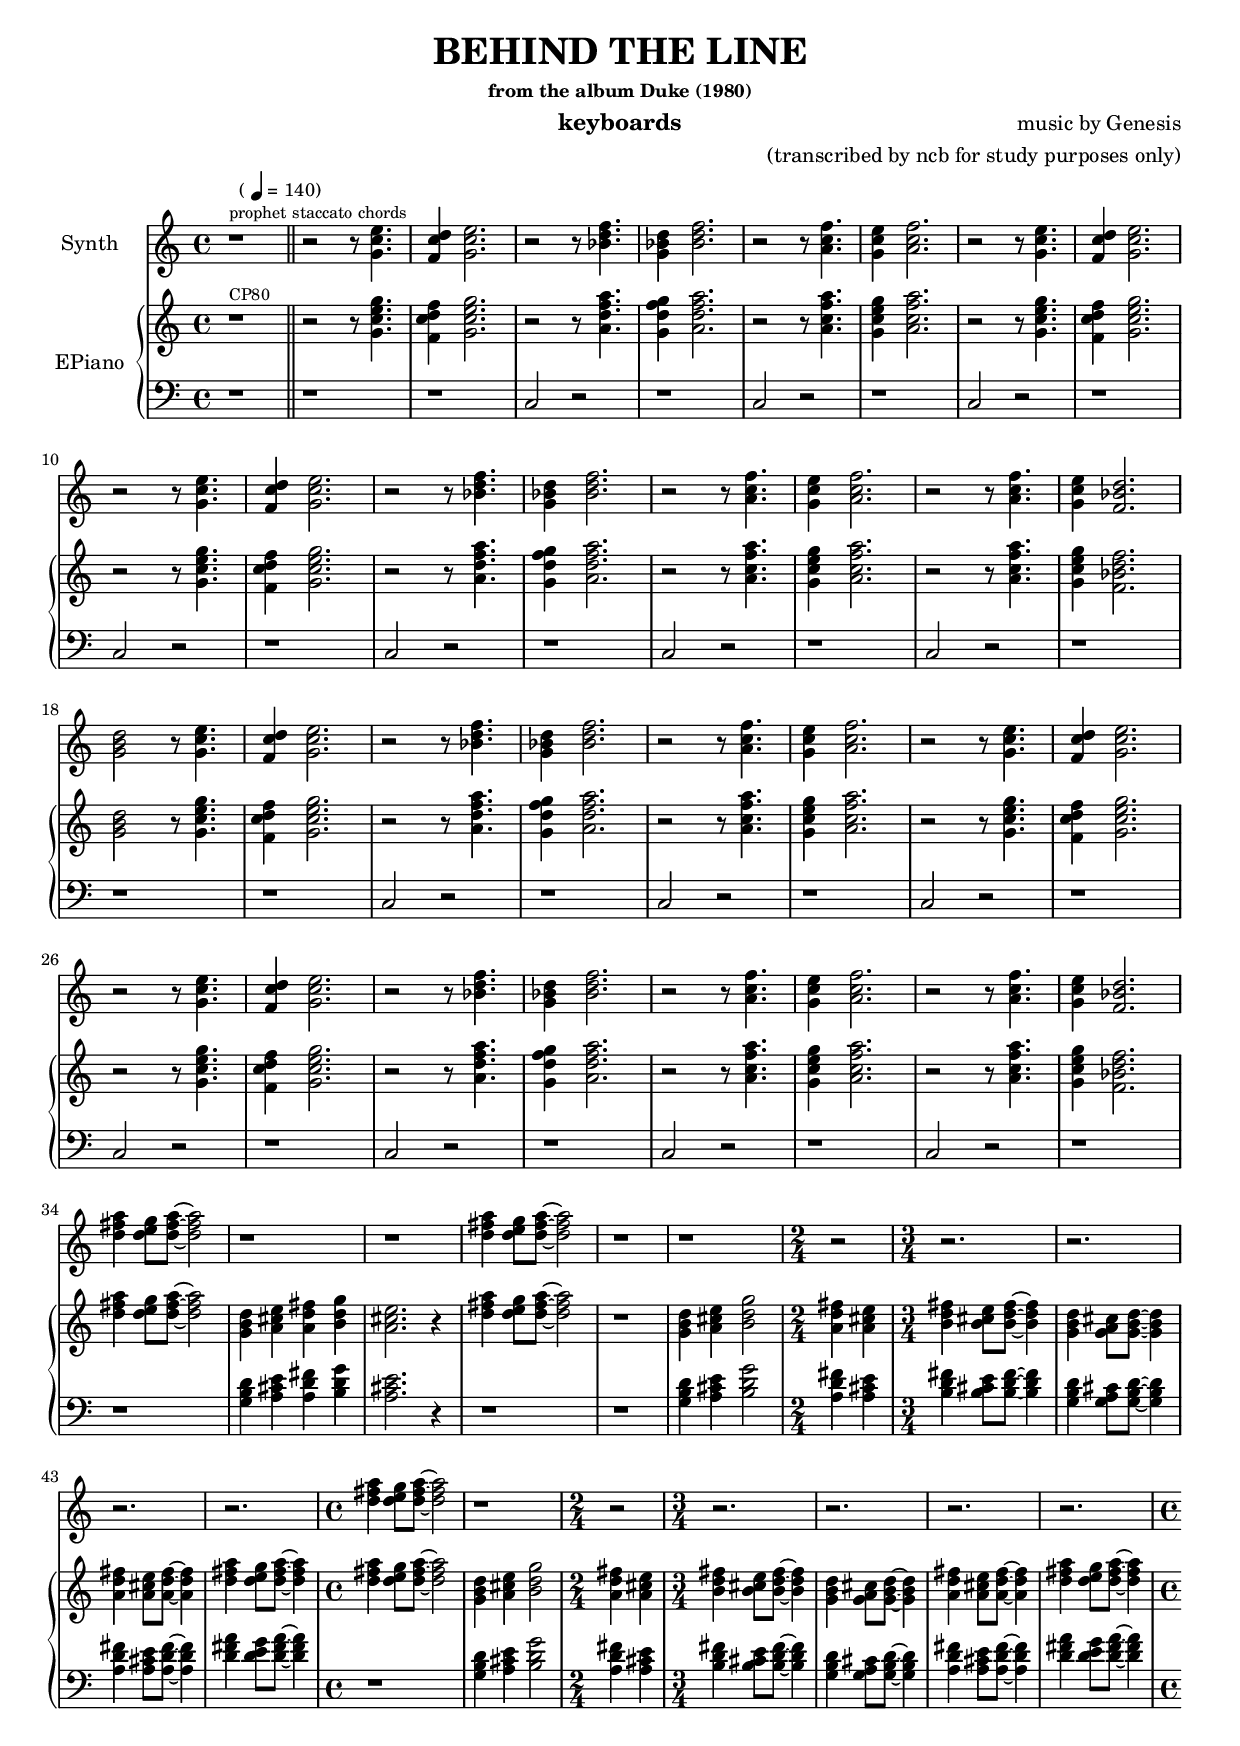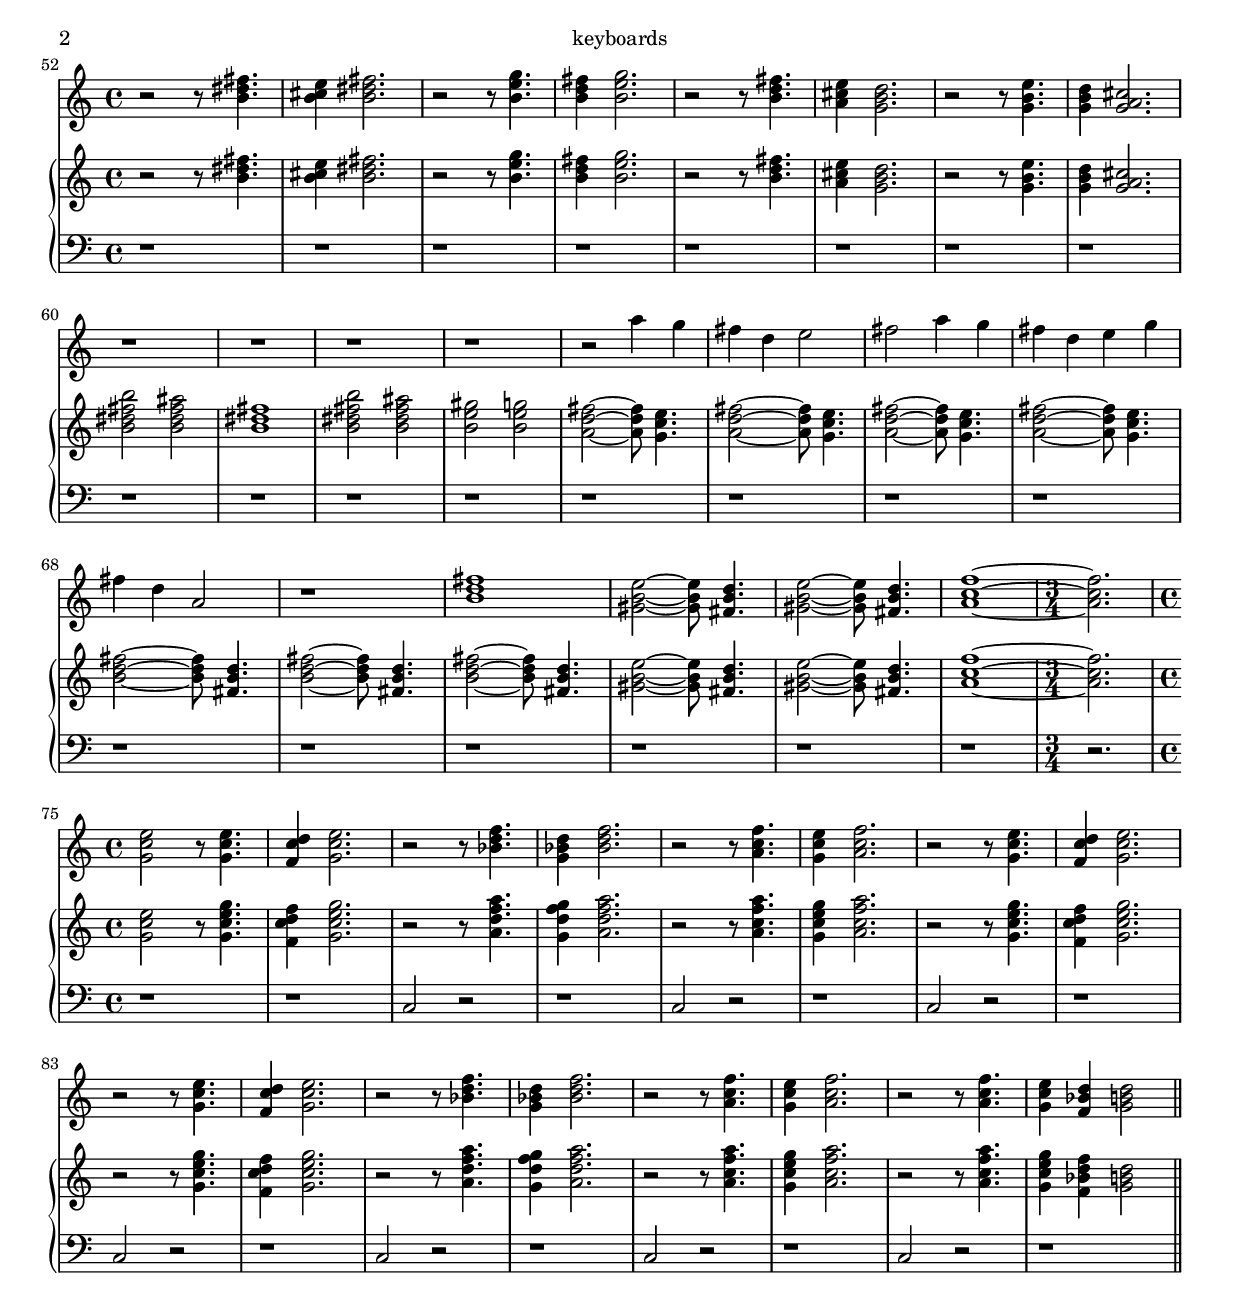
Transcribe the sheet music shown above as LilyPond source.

\version "2.12.3"
#(ly:set-option 'delete-intermediate-files #t)


% -----------------------------------------------------------------------------------------------------------------------
% -----------------------------------------------------------------------------------------------------------------------
%                                                      INTRO
% -----------------------------------------------------------------------------------------------------------------------
% -----------------------------------------------------------------------------------------------------------------------
synthIntroA = \relative c'' {
    r2								r8	<g c e>4.
	<f c' d>4			<g c e>2.

    r2								r8	<bes d f>4.
	<g bes d>4			<bes d f>2.
	
    r2								r8	<a c f>4.
	<g c e>4			<a c f>2.

    r2								r8	<g c e>4.
	<f c' d>4			<g c e>2.
}
pianoUpperIntroA = \relative c'' {
    r2								r8	<g c e g>4.
	<f c' d f>4			<g c e g>2.

    r2								r8	<a d f a>4.
	<g d' f g>4			<a d f a>2.
	
    r2								r8	<a c f a>4.
	<g c e g>4			<a c f a>2.

    r2								r8	<g c e g>4.
	<f c' d f>4			<g c e g>2.
}
pianoLowerIntroA = \relative c {
    r1	r1			c2 r2	r1			c2 r2	r1			c2 r2	r1
}

synthIntroB = \relative c'' {
    r2								r8	<g c e>4.
	<f c' d>4			<g c e>2.

    r2								r8	<bes d f>4.
	<g bes d>4			<bes d f>2.
	
    r2								r8	<a c f>4.
	<g c e>4			<a c f>2.

    r2								r8	<a c f>4.
	<g c e>4			<f bes d>2.
}
pianoUpperIntroB = \relative c'' {
    r2								r8	<g c e g>4.
	<f c' d f>4			<g c e g>2.

    r2								r8	<a d f a>4.
	<g d' f g>4			<a d f a>2.
	
    r2								r8	<a c f a>4.
	<g c e g>4			<a c f a>2.

    r2								r8	<a c f a>4.
	<g c e g>4			<f bes d f>2.
}
pianoLowerIntroB = \relative c {
    c2 r2	r1			c2 r2	r1			c2 r2	r1			c2 r2	r1
}

synthIntroC = \relative c'' {
    <g b d>2						r8	<g c e>4.
	<f c' d>4			<g c e>2.

    r2								r8	<bes d f>4.
	<g bes d>4			<bes d f>2.
	
    r2								r8	<a c f>4.
	<g c e>4			<a c f>2.

    r2								r8	<g c e>4.
	<f c' d>4			<g c e>2.
}
pianoUpperIntroC = \relative c'' {
    <g b d>2						r8	<g c e g>4.
	<f c' d f>4			<g c e g>2.

    r2								r8	<a d f a>4.
	<g d' f g>4			<a d f a>2.
	
    r2								r8	<a c f a>4.
	<g c e g>4			<a c f a>2.

    r2								r8	<g c e g>4.
	<f c' d f>4			<g c e g>2.
}

synthIntroBridgeA = \relative c'' {
    <d fis a>4		<d e g>8	<d fis a>8~	<d fis a>2
	r1
	r1

	<d fis a>4		<d e g>8	<d fis a>8~	<d fis a>2
	r1
	r1
	\time 2/4
	r2

	\time 3/4
	r2. r2. r2. r2.

	\time 4/4
	<d fis a>4		<d e g>8	<d fis a>8~	<d fis a>2

	r1
	\time 2/4
	r2

	\time 3/4
	r2. r2. r2. r2.
}
pianoUpperIntroBridgeA = \relative c'' {
    <d fis a>4		<d e g>8	<d fis a>8~	<d fis a>2
	<g, b d>4	<a cis e>4	<a d fis>4	<b d g>4
	<a cis e>2. r4

	<d fis a>4		<d e g>8	<d fis a>8~	<d fis a>2
	r1
	<g, b d>4	<a cis e>4		<b d g>2
	\time 2/4
	<a d fis>4	<a cis e>4

	\time 3/4
	<b d fis>4		<b cis e>8	<b d fis>8~	<b d fis>4
	<g b d>4		<g a cis>8	<g b d>8~	<g b d>4
	<a d fis>4		<a cis e>8	<a d fis>8~	<a d fis>4
	<d fis a>4		<d e g>8	<d fis a>8~	<d fis a>4

	\time 4/4
	<d fis a>4		<d e g>8	<d fis a>8~	<d fis a>2

	<g, b d>4	<a cis e>4		<b d g>2
	\time 2/4
	<a d fis>4	<a cis e>4

	\time 3/4
	<b d fis>4		<b cis e>8	<b d fis>8~	<b d fis>4
	<g b d>4		<g a cis>8	<g b d>8~	<g b d>4
	<a d fis>4		<a cis e>8	<a d fis>8~	<a d fis>4
	<d fis a>4		<d e g>8	<d fis a>8~	<d fis a>4
}
pianoLowerIntroBridgeA = \relative c'' {
    r1
	<g, b d>4	<a cis e>4	<a d fis>4	<b d g>4
	<a cis e>2. r4

	r1
	r1
	<g b d>4	<a cis e>4		<b d g>2
	\time 2/4
	<a d fis>4	<a cis e>4

	\time 3/4
	<b d fis>4		<b cis e>8	<b d fis>8~	<b d fis>4
	<g b d>4		<g a cis>8	<g b d>8~	<g b d>4
	<a d fis>4		<a cis e>8	<a d fis>8~	<a d fis>4
	<d fis a>4		<d e g>8	<d fis a>8~	<d fis a>4

	\time 4/4
	r1

	<g, b d>4	<a cis e>4		<b d g>2
	\time 2/4
	<a d fis>4	<a cis e>4

	\time 3/4
	<b d fis>4		<b cis e>8	<b d fis>8~	<b d fis>4
	<g b d>4		<g a cis>8	<g b d>8~	<g b d>4
	<a d fis>4		<a cis e>8	<a d fis>8~	<a d fis>4
	<d fis a>4		<d e g>8	<d fis a>8~	<d fis a>4
}

synthIntroBridgeB = \relative c'' {
    \time 4/4
    r2								r8	<b dis fis>4.
	<b cis e>4			<b dis fis>2.

    r2								r8	<b e g>4.
	<b d fis>4			<b e g>2.

	r2								r8	<b d fis>4.
	<a cis e>4			<g b d>2.

    r2								r8	<g b e>4.
	<g b d>4			<g a cis>2.
}
pianoUpperIntroBridgeB = \relative c'' {
    \time 4/4
    r2								r8	<b dis fis>4.
	<b cis e>4			<b dis fis>2.

    r2								r8	<b e g>4.
	<b d fis>4			<b e g>2.

	r2								r8	<b d fis>4.
	<a cis e>4			<g b d>2.

    r2								r8	<g b e>4.
	<g b d>4			<g a cis>2.
}
pianoLowerIntroBridgeB = \relative c'' {
    \time 4/4
    r1 r1 r1 r1 r1 r1 r1 r1
}

synthIntroBridgeC = \relative c'' {
    r1 r1 r1 r1
}
pianoUpperIntroBridgeC = \relative c'' {
    <b dis fis b>2		<b dis fis ais>2
	<b dis fis>1

    <b dis fis b>2		<b dis fis ais>2
    <b e gis>2			<b e g>2
}
pianoLowerIntroBridgeC = \relative c'' {
    r1 r1 r1 r1
}

synthIntroBridgeD = \relative c'' {
    r2 a'4 g
	fis d e2
	fis2 a4 g
	fis d e g

	fis d a2 r1
	<b d fis>1

	<gis b e>2~ <gis b e>8		<fis b d>4.
	<gis b e>2~ <gis b e>8		<fis b d>4.

	<a c f>1~ \time 3/4 <a c f>2. \time 4/4
}
pianoUpperIntroBridgeD = \relative c'' {
    <a d fis>2~ <a d fis>8		<g c e>4.
	<a d fis>2~ <a d fis>8		<g c e>4.
	<a d fis>2~ <a d fis>8		<g c e>4.
	<a d fis>2~ <a d fis>8		<g c e>4.

	<b d fis>2~ <b d fis>8		<fis b d>4.
	<b d fis>2~ <b d fis>8		<fis b d>4.
	<b d fis>2~ <b d fis>8		<fis b d>4.

	<gis b e>2~ <gis b e>8		<fis b d>4.
	<gis b e>2~ <gis b e>8		<fis b d>4.

	<a c f>1~ \time 3/4 <a c f>2. \time 4/4
}
pianoLowerIntroBridgeD = \relative c'' {
    r1 r1 r1 r1 r1 r1 r1 r1 r1 r1 \time 3/4 r2. \time 4/4
}

synthIntroBridgeE = \relative c'' {
    <g c e>2						r8	<g c e>4.
	<f c' d>4			<g c e>2.

    r2								r8	<bes d f>4.
	<g bes d>4			<bes d f>2.
	
    r2								r8	<a c f>4.
	<g c e>4			<a c f>2.

    r2								r8	<g c e>4.
	<f c' d>4			<g c e>2.
}
pianoUpperIntroBridgeE = \relative c'' {
    <g c e>2						r8	<g c e g>4.
	<f c' d f>4			<g c e g>2.

    r2								r8	<a d f a>4.
	<g d' f g>4			<a d f a>2.
	
    r2								r8	<a c f a>4.
	<g c e g>4			<a c f a>2.

    r2								r8	<g c e g>4.
	<f c' d f>4			<g c e g>2.
}
pianoLowerIntroBridgeE = \relative c'' {
    c2 r2	r1			c2 r2	r1			c2 r2	r1			c2 r2	r1
}

synthIntroBridgeF = \relative c'' {
    r2								r8	<g c e>4.
	<f c' d>4			<g c e>2.

    r2								r8	<bes d f>4.
	<g bes d>4			<bes d f>2.
	
    r2								r8	<a c f>4.
	<g c e>4			<a c f>2.

    r2								r8	<a c f>4.
	<g c e>4			<f bes d>4		<g b d>2
}
pianoUpperIntroBridgeF = \relative c'' {
    r2								r8	<g c e g>4.
	<f c' d f>4			<g c e g>2.

    r2								r8	<a d f a>4.
	<g d' f g>4			<a d f a>2.
	
    r2								r8	<a c f a>4.
	<g c e g>4			<a c f a>2.

    r2								r8	<a c f a>4.
	<g c e g>4			<f bes d f>4	<g b d>2
}
pianoLowerIntroBridgeF = \relative c'' {
    c2 r2	r1			c2 r2	r1			c2 r2	r1			c2 r2	r1
}
% -----------------------------------------------------------------------------------------------------------------------
% -----------------------------------------------------------------------------------------------------------------------
%                                                      TEMA
% -----------------------------------------------------------------------------------------------------------------------
% -----------------------------------------------------------------------------------------------------------------------

% -----------------------------------------------------------------------------------------------------------------------
% -----------------------------------------------------------------------------------------------------------------------
%                                                      TEMA A
% -----------------------------------------------------------------------------------------------------------------------
% -----------------------------------------------------------------------------------------------------------------------

% -----------------------------------------------------------------------------------------------------------------------
% -----------------------------------------------------------------------------------------------------------------------
%                                                      TEMA B
% -----------------------------------------------------------------------------------------------------------------------
% -----------------------------------------------------------------------------------------------------------------------

% -----------------------------------------------------------------------------------------------------------------------
% -----------------------------------------------------------------------------------------------------------------------
%                                                      TEMA C
% -----------------------------------------------------------------------------------------------------------------------
% -----------------------------------------------------------------------------------------------------------------------

% -----------------------------------------------------------------------------------------------------------------------
% -----------------------------------------------------------------------------------------------------------------------
%                                                      SOLO
% -----------------------------------------------------------------------------------------------------------------------
% -----------------------------------------------------------------------------------------------------------------------

% -----------------------------------------------------------------------------------------------------------------------
% -----------------------------------------------------------------------------------------------------------------------
%                                                      CODA
% -----------------------------------------------------------------------------------------------------------------------
% -----------------------------------------------------------------------------------------------------------------------

% -----------------------------------------------------------------------------------------------------------------------
% -----------------------------------------------------------------------------------------------------------------------
%                                                      FINALE
% -----------------------------------------------------------------------------------------------------------------------
% -----------------------------------------------------------------------------------------------------------------------
organFinale = \relative c' {
  \time 3/4
  <fis b dis>2.~
  \time 4/4
  <fis ais cis dis>1~
  <e gis b dis>1~
  <fis ais cis dis>1~

  <fis b dis>1~
  <fis ais cis dis>1~
  <e gis b dis>1~
  <fis ais cis dis>1~

  <fis b dis>1 \fermata
}
% -----------------------------------------------------------------------------------------------------------------------
% -----------------------------------------------------------------------------------------------------------------------
%                                                      BUILD ALL
% -----------------------------------------------------------------------------------------------------------------------
% -----------------------------------------------------------------------------------------------------------------------

synthPart = {
    \clef violin

    \time 4/4 r1 ^\markup { \tiny {prophet staccato chords} }
    \bar "||"

	% INTRO
	\synthIntroA \synthIntroB \synthIntroC \synthIntroB
	\synthIntroBridgeA \synthIntroBridgeB
	\synthIntroBridgeC \synthIntroBridgeD
	\synthIntroBridgeE \synthIntroBridgeF
	\bar "||"
	\break
}

pianoUpperPart = {
    \clef violin

    \time 4/4 r1 ^\markup { \tiny {CP80} }
    \bar "||"

    % INTRO
	\pianoUpperIntroA \break \pianoUpperIntroB \break \pianoUpperIntroC \break \pianoUpperIntroB \break
	\pianoUpperIntroBridgeA \break \pianoUpperIntroBridgeB \break
    \pianoUpperIntroBridgeC \pianoUpperIntroBridgeD \break
	\pianoUpperIntroBridgeE \pianoUpperIntroBridgeF
	\bar "||"
	\break


    \bar "|."
}

pianoLowerPart = {
    \clef bass

    \time 4/4 r1
    \bar "||"

    % INTRO
	\pianoLowerIntroA \pianoLowerIntroB \pianoLowerIntroA \pianoLowerIntroB
	\pianoLowerIntroBridgeA \pianoLowerIntroBridgeB
	\pianoLowerIntroBridgeC \pianoLowerIntroBridgeD
	\pianoLowerIntroA \pianoLowerIntroB
	\bar "||"
	\break
}


#(set-global-staff-size 18)


\book {

    \header {
        title       = \markup {\larger "BEHIND THE LINE"}
        subtitle    = ""
        subsubtitle = "from the album Duke (1980)"
        instrument  = "keyboards"
        composer    = "music by Genesis"
        arranger    = "(transcribed by ncb for study purposes only)"
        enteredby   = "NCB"
        piece       = \markup { \bold "                             " \smaller { (\note #"4"#1 = 140) } }
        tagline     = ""
    }


    \score {
    <<
        \new Staff = "Synth" \with { midiInstrument = #"lead 2 (sawtooth)" } %% synthstrings 1" }
        <<
            \set Staff.instrumentName = \markup { "Synth" }
            \synthPart
        >>
        \new PianoStaff = "EPiano" \with { midiInstrument = #"electric grand" }
        <<
            \set PianoStaff.instrumentName = \markup { "EPiano" }
            \new Staff = upper \pianoUpperPart
			\new Staff = upper \pianoLowerPart
        >>
    >>
    \layout { \context { \override VerticalAlignment #'forced-distance = #8 } }
    \midi { \context { \Score tempoWholesPerMinute = #(ly:make-moment 140 4) } }
    }

}